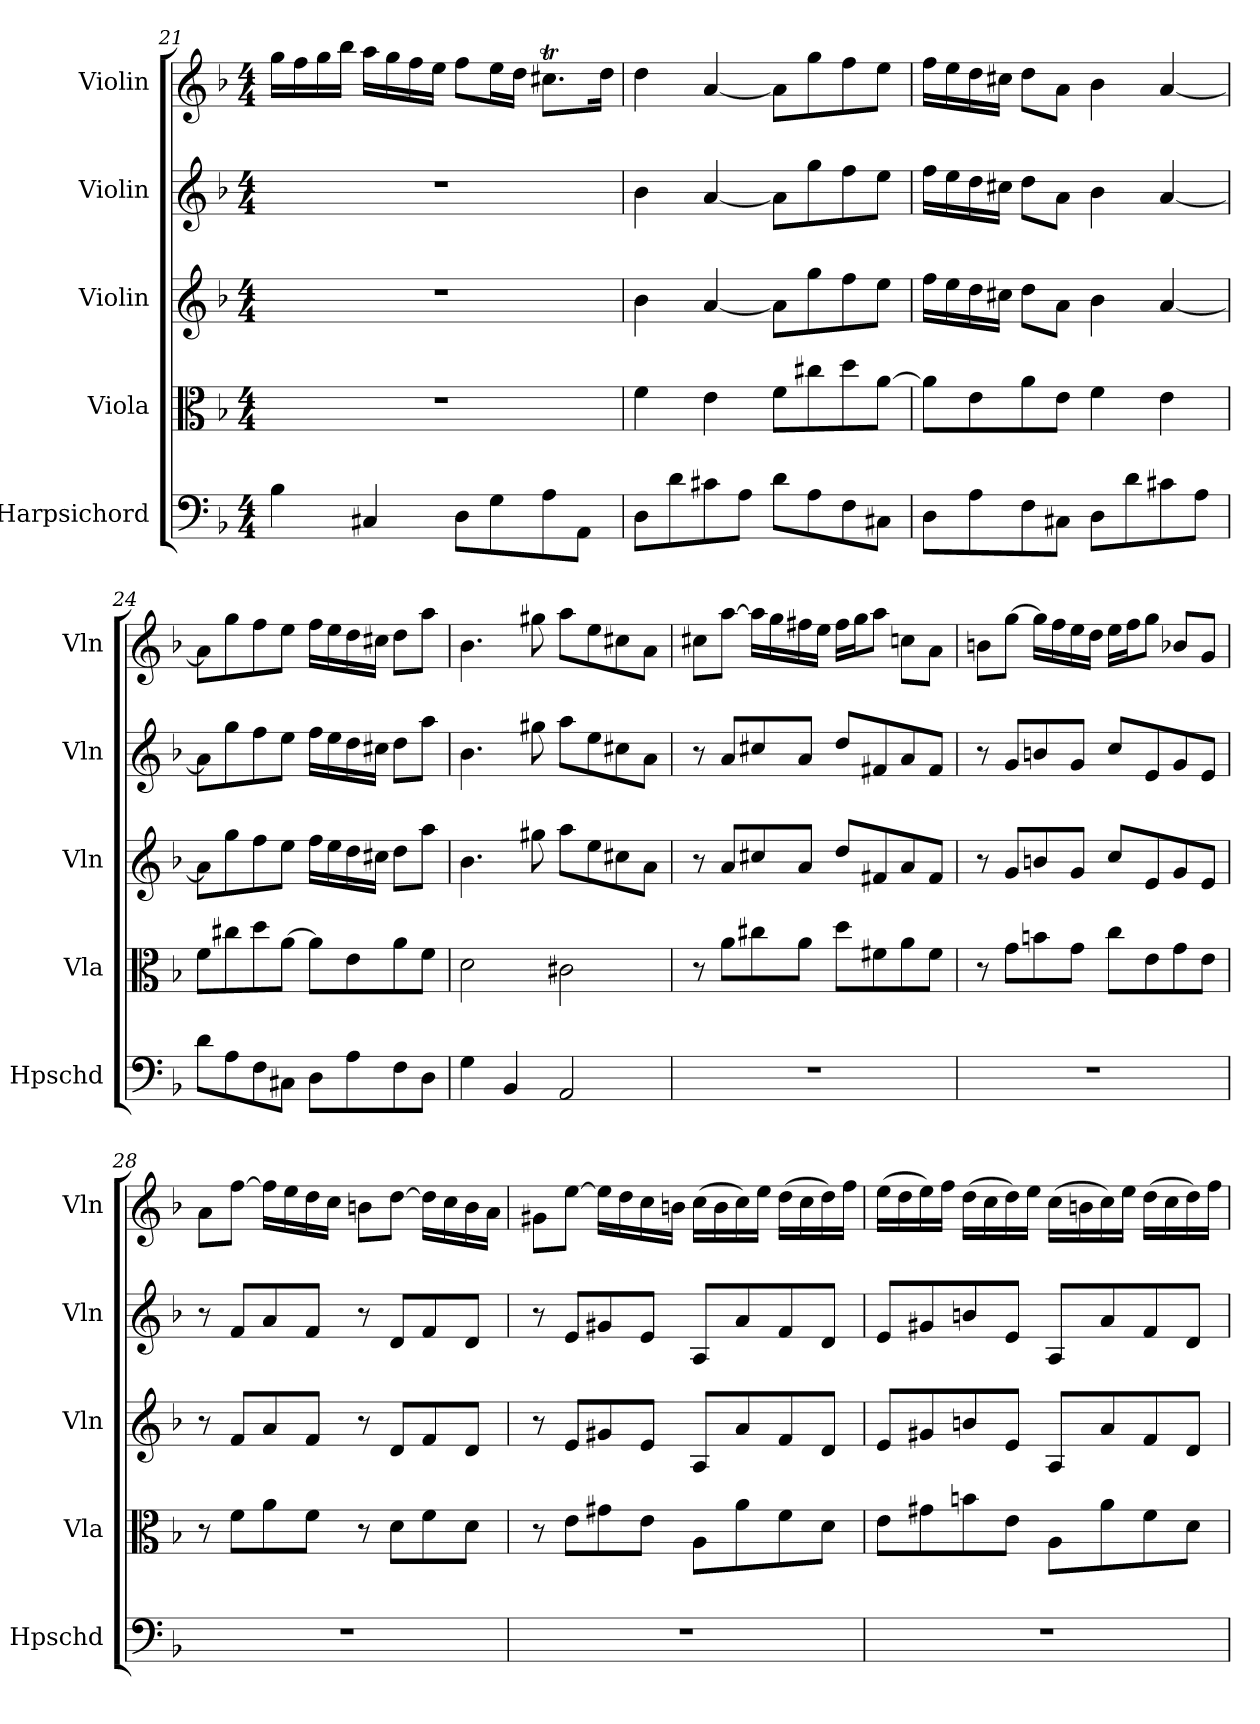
**kern	**kern	**kern	**kern	**kern
*part5	*part4	*part3	*part2	*part1
*staff5	*staff4	*staff3	*staff2	*staff1
*I"Harpsichord	*I"Viola	*I"Violin	*I"Violin	*I"Violin
*I'Hpschd	*I'Vla	*I'Vln	*I'Vln	*I'Vln
*clefF4	*clefC3	*clefG2	*clefG2	*clefG2
*k[b-]	*k[b-]	*k[b-]	*k[b-]	*k[b-]
*d:	*d:	*d:	*d:	*d:
*M4/4	*M4/4	*M4/4	*M4/4	*M4/4
=21	=21	=21	=21	=21
4B-\	1r	1r	1r	16gg\LL
.	.	.	.	16ff\
.	.	.	.	16gg\
.	.	.	.	16bb-\JJ
4C#X/	.	.	.	16aa\LL
.	.	.	.	16gg\
.	.	.	.	16ff\
.	.	.	.	16ee\JJ
8D\L	.	.	.	8ff\L
8G\	.	.	.	16ee\L
.	.	.	.	16dd\JJ
8A\	.	.	.	8.cc#Xt\L
8AA\J	.	.	.	.
.	.	.	.	16dd\Jk
=22	=22	=22	=22	=22
8D\L	4f\	4b-\	4b-\	4dd\
8d\	.	.	.	.
8c#X\	4e\	[4a/	[4a/	[4a/
8A\J	.	.	.	.
8d\L	8f\L	8a\L]	8a\L]	8a\L]
8A\	8cc#X\	8gg\	8gg\	8gg\
8F\	8dd\	8ff\	8ff\	8ff\
8C#X\J	[8a\J	8ee\J	8ee\J	8ee\J
=23	=23	=23	=23	=23
8D\L	8a\L]	16ff\LL	16ff\LL	16ff\LL
.	.	16ee\	16ee\	16ee\
8A\	8e\	16dd\	16dd\	16dd\
.	.	16cc#X\JJ	16cc#X\JJ	16cc#X\JJ
8F\	8a\	8dd\L	8dd\L	8dd\L
8C#X\J	8e\J	8a\J	8a\J	8a\J
8D\L	4f\	4b-\	4b-\	4b-\
8d\	.	.	.	.
8c#X\	4e\	[4a/	[4a/	[4a/
8A\J	.	.	.	.
=24	=24	=24	=24	=24
8d\L	8f\L	8a\L]	8a\L]	8a\L]
8A\	8cc#X\	8gg\	8gg\	8gg\
8F\	8dd\	8ff\	8ff\	8ff\
8C#X\J	[8a\J	8ee\J	8ee\J	8ee\J
8D\L	8a\L]	16ff\LL	16ff\LL	16ff\LL
.	.	16ee\	16ee\	16ee\
8A\	8e\	16dd\	16dd\	16dd\
.	.	16cc#X\JJ	16cc#X\JJ	16cc#X\JJ
8F\	8a\	8dd\L	8dd\L	8dd\L
8D\J	8f\J	8aa\J	8aa\J	8aa\J
=25	=25	=25	=25	=25
4G\	2d\	4.b-\	4.b-\	4.b-\
4BB-/	.	.	.	.
.	.	8gg#X\	8gg#X\	8gg#X\
2AA/	2c#X\	8aa\L	8aa\L	8aa\L
.	.	8ee\	8ee\	8ee\
.	.	8cc#X\	8cc#X\	8cc#X\
.	.	8a\J	8a\J	8a\J
=26	=26	=26	=26	=26
1r	8r	8r	8r	8cc#X\L
.	8a\L	8a/L	8a/L	[8aa\J
.	8cc#X\	8cc#X/	8cc#X/	16aa\LL]
.	.	.	.	16gg\
.	8a\J	8a/J	8a/J	16ff#X\
.	.	.	.	16ee\JJ
.	8dd\L	8dd/L	8dd/L	16ff#\LL
.	.	.	.	16gg\J
.	8f#X\	8f#X/	8f#X/	8aa\J
.	8a\	8a/	8a/	8ccn\L
.	8f#\J	8f#/J	8f#/J	8a\J
=27	=27	=27	=27	=27
1r	8r	8r	8r	8bn\L
.	8g\L	8g/L	8g/L	[8gg\J
.	8bn\	8bn/	8bn/	16gg\LL]
.	.	.	.	16ff\
.	8g\J	8g/J	8g/J	16ee\
.	.	.	.	16dd\JJ
.	8cc\L	8cc/L	8cc/L	16ee\LL
.	.	.	.	16ff\J
.	8e\	8e/	8e/	8gg\J
.	8g\	8g/	8g/	8b-X/L
.	8e\J	8e/J	8e/J	8g/J
=28	=28	=28	=28	=28
1r	8r	8r	8r	8a\L
.	8f\L	8f/L	8f/L	[8ff\J
.	8a\	8a/	8a/	16ff\LL]
.	.	.	.	16ee\
.	8f\J	8f/J	8f/J	16dd\
.	.	.	.	16cc\JJ
.	8r	8r	8r	8bn\L
.	8d\L	8d/L	8d/L	[8dd\J
.	8f\	8f/	8f/	16dd\LL]
.	.	.	.	16cc\
.	8d\J	8d/J	8d/J	16b\
.	.	.	.	16a\JJ
=29	=29	=29	=29	=29
1r	8r	8r	8r	8g#X\L
.	8e\L	8e/L	8e/L	[8ee\J
.	8g#X\	8g#X/	8g#X/	16ee\LL]
.	.	.	.	16dd\
.	8e\J	8e/J	8e/J	16cc\
.	.	.	.	16bn\JJ
.	8A\L	8A/L	8A/L	(16cc\LL
.	.	.	.	16b\
.	8a\	8a/	8a/	16cc\)
.	.	.	.	16ee\JJ
.	8f\	8f/	8f/	(16dd\LL
.	.	.	.	16cc\
.	8d\J	8d/J	8d/J	16dd\)
.	.	.	.	16ff\JJ
=30	=30	=30	=30	=30
1r	8e\L	8e/L	8e/L	(16ee\LL
.	.	.	.	16dd\
.	8g#X\	8g#X/	8g#X/	16ee\)
.	.	.	.	16ff\JJ
.	8bn\	8bn/	8bn/	(16dd\LL
.	.	.	.	16cc\
.	8e\J	8e/J	8e/J	16dd\)
.	.	.	.	16ee\JJ
.	8A\L	8A/L	8A/L	(16cc\LL
.	.	.	.	16bn\
.	8a\	8a/	8a/	16cc\)
.	.	.	.	16ee\JJ
.	8f\	8f/	8f/	(16dd\LL
.	.	.	.	16cc\
.	8d\J	8d/J	8d/J	16dd\)
.	.	.	.	16ff\JJ
=	=	=	=	=
*-	*-	*-	*-	*-
